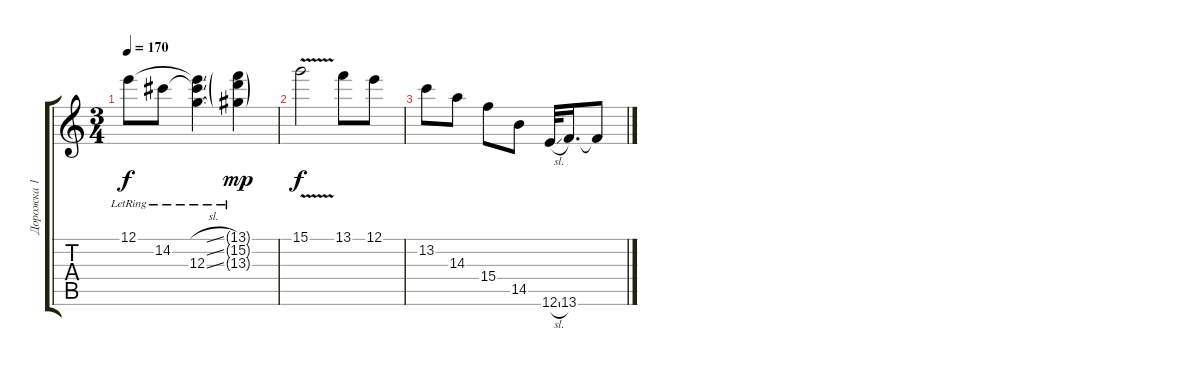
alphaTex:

\track ("Дорожка 1" "Дорожка 1") {instrument acousticguitarsteel}
\staff {score tabs}
\tuning (E4 B3 G3 D3 A2 E2) {hide}
\ts (3 4)
\tempo 170
\clef g2
\ks c
12.1{lr}.8{dy f} 14.2{lr}.8 (12.1{sl t} 14.2{sl t} 12.3{sl lr}).4 (13.1{g lr} 15.2{g lr} 13.3{g lr}).4{dy mp} |
15.1{v}.2{dy f} 13.1.8 12.1.8 |
13.2.8 14.3.8 15.4.8 14.5.8 12.6{sl}.32 13.6.16{d} 13.6{t}.8
